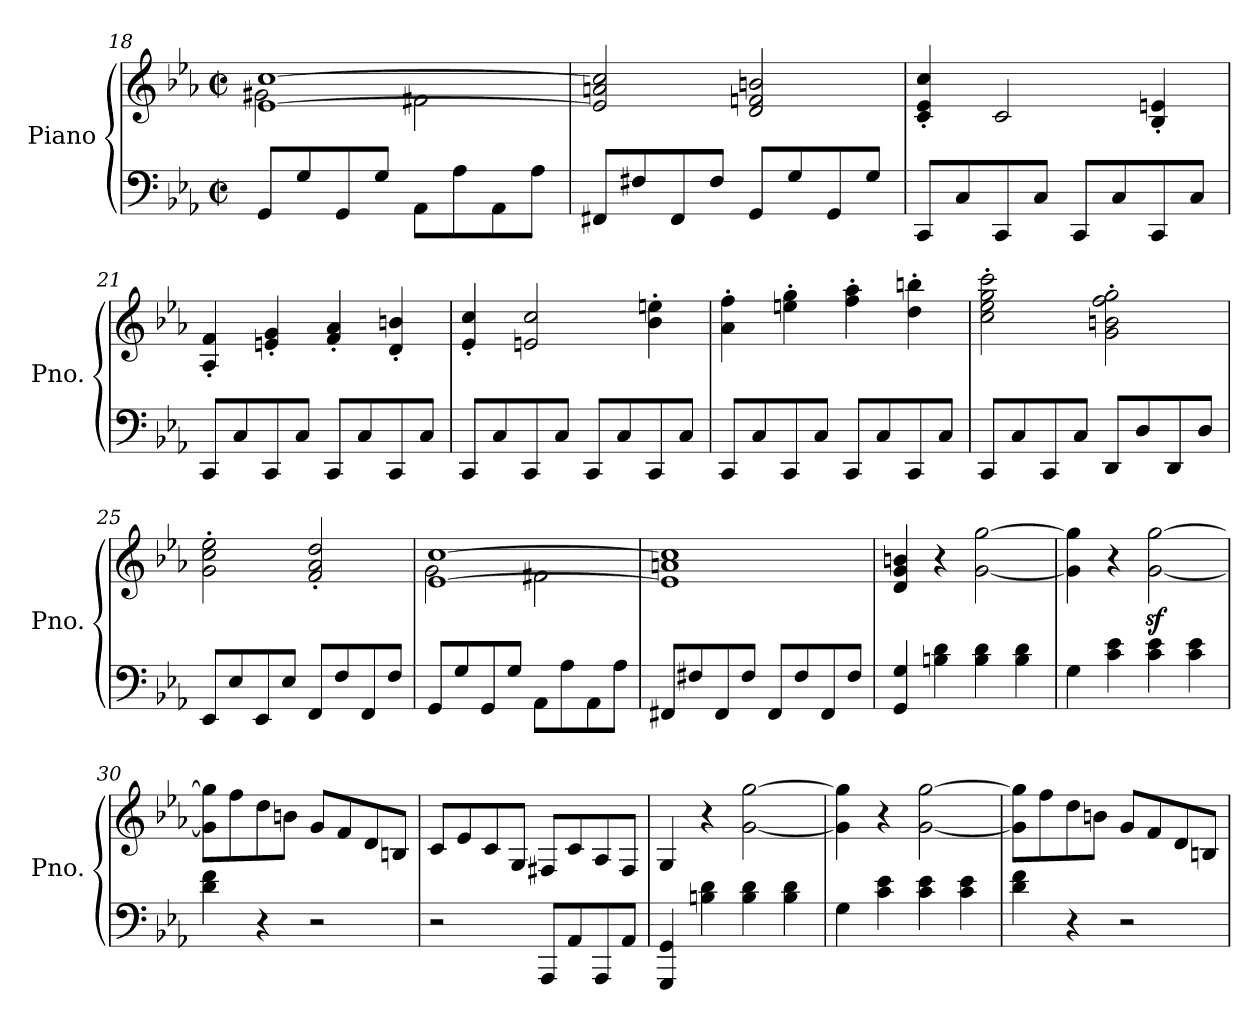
**kern	**kern
*part1	*part1
*staff2	*staff1
*I"Piano	*
*I'Pno.	*
*clefF4	*clefG2
*k[b-e-a-]	*k[b-e-a-]
*M2/2	*M2/2
*met(c|)	*met(c|)
=18	=18
*	*^
8GG/L	[1e- [1cc	2g#X\
8G/	.	.
8GG/	.	.
8G/J	.	.
8AA-\L	.	2f#X\
8A-\	.	.
8AA-\	.	.
8A-\J	.	.
*	*v	*v
=19	=19
8FF#X/L	2e-/] 2an/ 2cc/]
8F#X/	.
8FF#/	.
8F#/J	.
8GG/L	2d/ 2fn/ 2bn/
8G/	.
8GG/	.
8G/J	.
!!LO:LB:g=z
=20	=20
8CC/L	4c/' 4e-/' 4cc/'
8C/	.
8CC/	2c/
8C/J	.
8CC/L	.
8C/	.
8CC/	4B-/' 4en/'
8C/J	.
=21	=21
8CC/L	4A-/' 4f/'
8C/	.
8CC/	4en/' 4g/'
8C/J	.
8CC/L	4f/' 4a-/'
8C/	.
8CC/	4d/' 4bn/'
8C/J	.
=22	=22
8CC/L	4e-/' 4cc/'
8C/	.
8CC/	2en/ 2cc/
8C/J	.
8CC/L	.
8C/	.
8CC/	4b-\' 4een\'
8C/J	.
=23	=23
8CC/L	4a-\' 4ff\'
8C/	.
8CC/	4een\' 4gg\'
8C/J	.
8CC/L	4ff\' 4aa-\'
8C/	.
8CC/	4dd\' 4bbn\'
8C/J	.
!!LO:LB:g=z
=24	=24
8CC/L	2cc\' 2ee-\' 2gg\' 2ccc\'
8C/	.
8CC/	.
8C/J	.
8DD/L	2g\' 2bn\' 2ff\' 2gg\'
8D/	.
8DD/	.
8D/J	.
=25	=25
8EE-/L	2g\' 2cc\' 2ee-\'
8E-/	.
8EE-/	.
8E-/J	.
8FF/L	2f/' 2a-/' 2dd/'
8F/	.
8FF/	.
8F/J	.
=26	=26
*	*^
8GG/L	[1e- [1cc	2g\
8G/	.	.
8GG/	.	.
8G/J	.	.
8AA-\L	.	2f#X\
8A-\	.	.
8AA-\	.	.
8A-\J	.	.
*	*v	*v
=27	=27
8FF#X/L	1e-] 1an 1cc]
8F#X/	.
8FF#/	.
8F#/J	.
8FF#/L	.
8F#/	.
8FF#/	.
8F#/J	.
!!LO:PB:g=z
=28	=28
4GG/ 4G/	4d/ 4g/ 4bn/
4Bn\ 4d\	4r
4B\ 4d\	[2g\ [2gg\
4B\ 4d\	.
=29	=29
4G\	4g\] 4gg\]
4c\ 4e-\	4r
4c\ 4e-\	[2g\z< [2gg\z<
4c\ 4e-\	.
=30	=30
4d\ 4f\	8g\] 8gg\]L
.	8ff\
4r	8dd\
.	8bn\J
2r	8g/L
.	8f/
.	8d/
.	8Bn/J
=31	=31
2r	8c/L
.	8e-/
.	8c/
.	8G/J
8AAA-/L	8F#X/L
8AA-/	8c/
8AAA-/	8A-/
8AA-/J	8F#/J
=32	=32
4GGG/ 4GG/	4G/
4Bn\ 4d\	4r
4B\ 4d\	[2g\ [2gg\
4B\ 4d\	.
!!LO:LB:g=z
=33	=33
4G\	4g\] 4gg\]
4c\ 4e-\	4r
4c\ 4e-\	[2g\ [2gg\
4c\ 4e-\	.
=34	=34
4d\ 4f\	8g\] 8gg\]L
.	8ff\
4r	8dd\
.	8bn\J
2r	8g/L
.	8f/
.	8d/
.	8Bn/J
=	=
*-	*-
